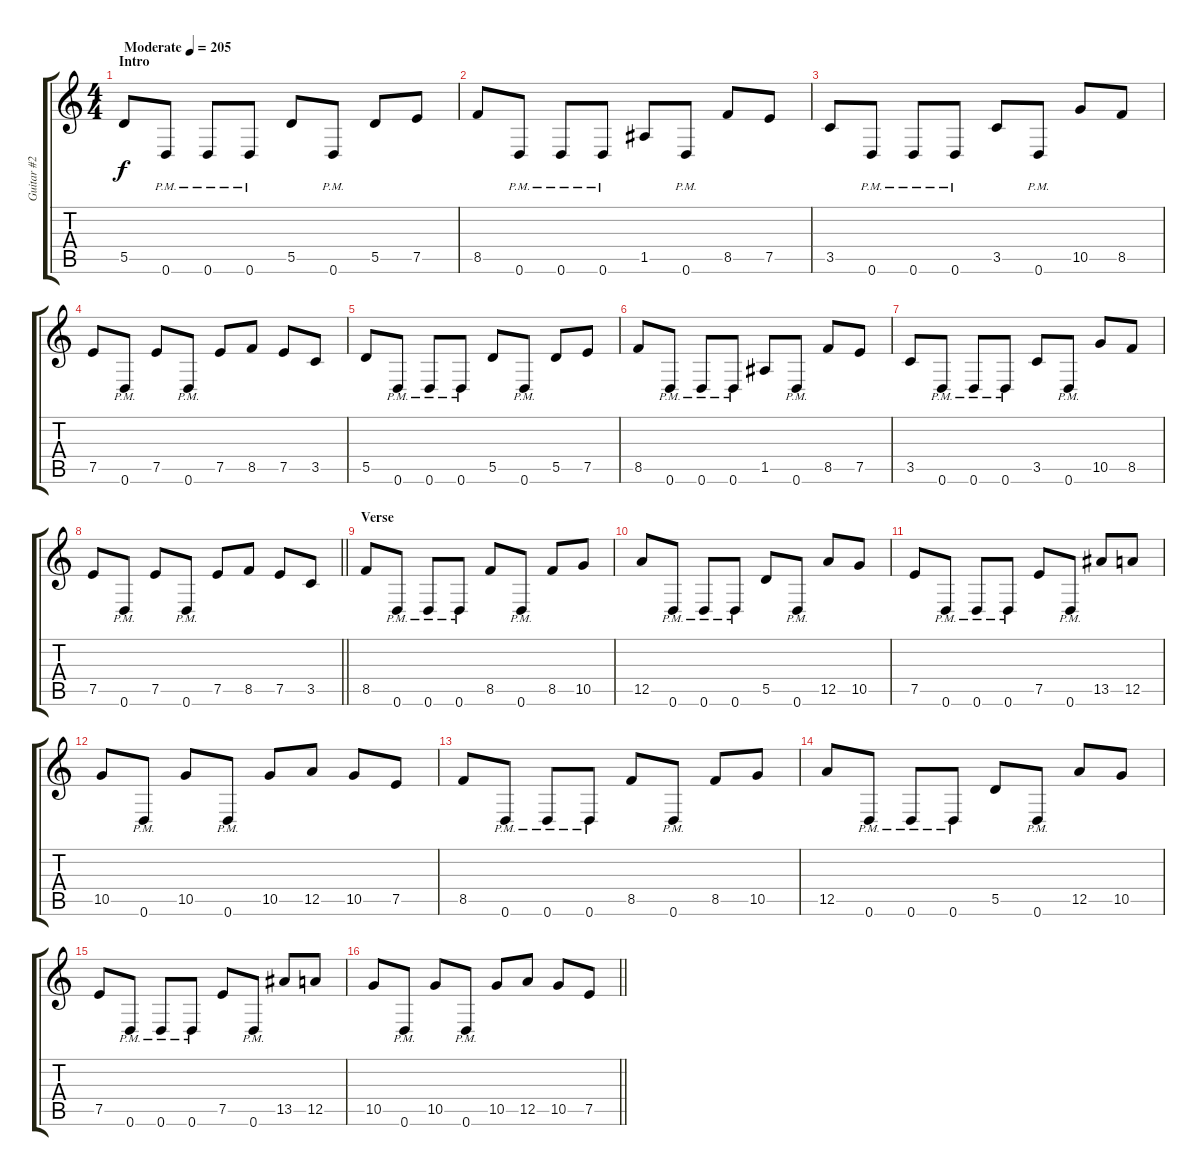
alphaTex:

\track ("Guitar #2" "Guitar #2") {instrument overdrivenguitar}
\staff {score tabs}
\tuning (E4 B3 G3 D3 A2 D2) {hide}
\ts (4 4)
\section ("" "Intro")
\tempo (205 "Moderate")
\clef g2
\ks c
5.5.8{dy f instrument overdrivenguitar} 0.6{pm}.8 0.6{pm}.8 0.6{pm}.8 5.5.8 0.6{pm}.8 5.5.8 7.5.8 |
8.5.8 0.6{pm}.8 0.6{pm}.8 0.6{pm}.8 1.5.8 0.6{pm}.8 8.5.8 7.5.8 |
3.5.8 0.6{pm}.8 0.6{pm}.8 0.6{pm}.8 3.5.8 0.6{pm}.8 10.5.8 8.5.8 |
7.5.8 0.6{pm}.8 7.5.8 0.6{pm}.8 7.5.8 8.5.8 7.5.8 3.5.8 |
5.5.8 0.6{pm}.8 0.6{pm}.8 0.6{pm}.8 5.5.8 0.6{pm}.8 5.5.8 7.5.8 |
8.5.8 0.6{pm}.8 0.6{pm}.8 0.6{pm}.8 1.5.8 0.6{pm}.8 8.5.8 7.5.8 |
3.5.8 0.6{pm}.8 0.6{pm}.8 0.6{pm}.8 3.5.8 0.6{pm}.8 10.5.8 8.5.8 |
\barLineRight lightlight
7.5.8 0.6{pm}.8 7.5.8 0.6{pm}.8 7.5.8 8.5.8 7.5.8 3.5.8 |
\section ("" "Verse")
8.5.8 0.6{pm}.8 0.6{pm}.8 0.6{pm}.8 8.5.8 0.6{pm}.8 8.5.8 10.5.8 |
12.5.8 0.6{pm}.8 0.6{pm}.8 0.6{pm}.8 5.5.8 0.6{pm}.8 12.5.8 10.5.8 |
7.5.8 0.6{pm}.8 0.6{pm}.8 0.6{pm}.8 7.5.8 0.6{pm}.8 13.5.8 12.5.8 |
10.5.8 0.6{pm}.8 10.5.8 0.6{pm}.8 10.5.8 12.5.8 10.5.8 7.5.8 |
8.5.8 0.6{pm}.8 0.6{pm}.8 0.6{pm}.8 8.5.8 0.6{pm}.8 8.5.8 10.5.8 |
12.5.8 0.6{pm}.8 0.6{pm}.8 0.6{pm}.8 5.5.8 0.6{pm}.8 12.5.8 10.5.8 |
7.5.8 0.6{pm}.8 0.6{pm}.8 0.6{pm}.8 7.5.8 0.6{pm}.8 13.5.8 12.5.8 |
\barLineRight lightlight
10.5.8 0.6{pm}.8 10.5.8 0.6{pm}.8 10.5.8 12.5.8 10.5.8 7.5.8
